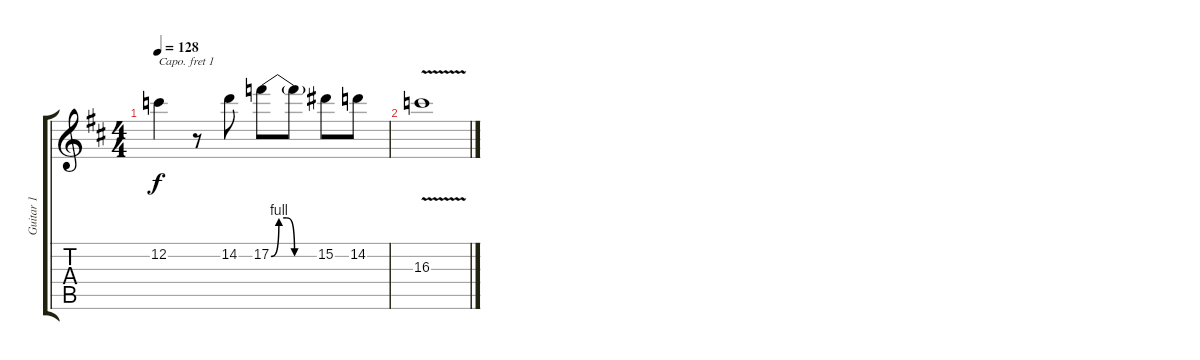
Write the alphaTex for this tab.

\track ("Guitar 1" "Guitar 1") {instrument distortionguitar}
\staff {score tabs}
\capo 1
\tuning (E4 B3 G3 D3 A2 D2) {hide}
\ts (4 4)
\tempo 128
\clef g2
\ks d
12.2{t}.4{dy f} r.8 14.2.8 17.2{be (custom 0 0 10 4 20 4 30 0 60 0)}.8 17.2{t}.8 15.2.8 14.2.8 |
16.3{v}.1
